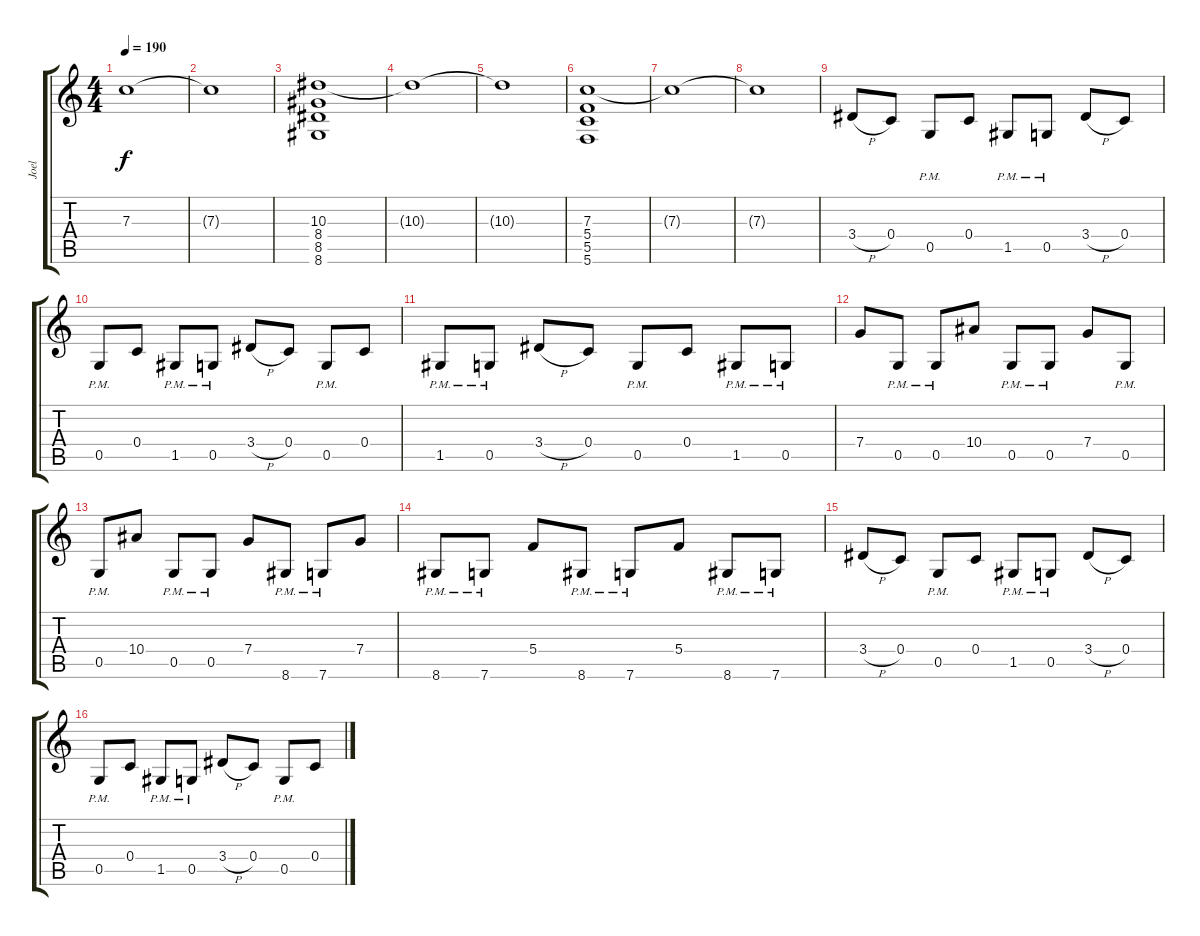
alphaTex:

\track ("Joel" "Joel") {instrument distortionguitar}
\staff {score tabs}
\tuning (D4 A3 F3 C3 G2 C2) {hide}
\ts (4 4)
\tempo 190
\clef g2
\ks c
7.3{t}.1{dy f} |
7.3{t}.1 |
(10.3 8.4 8.5 8.6).1 |
10.3{t}.1 |
10.3{t}.1 |
(7.3 5.4 5.5 5.6).1 |
7.3{t}.1 |
7.3{t}.1 |
3.4{h}.8 0.4.8 0.5{pm}.8 0.4.8 1.5{pm}.8 0.5{pm}.8 3.4{h}.8 0.4.8 |
0.5{pm}.8 0.4.8 1.5{pm}.8 0.5{pm}.8 3.4{h}.8 0.4.8 0.5{pm}.8 0.4.8 |
1.5{pm}.8 0.5{pm}.8 3.4{h}.8 0.4.8 0.5{pm}.8 0.4.8 1.5{pm}.8 0.5{pm}.8 |
7.4.8 0.5{pm}.8 0.5{pm}.8 10.4.8 0.5{pm}.8 0.5{pm}.8 7.4.8 0.5{pm}.8 |
0.5{pm}.8 10.4.8 0.5{pm}.8 0.5{pm}.8 7.4.8 8.6{pm}.8 7.6{pm}.8 7.4.8 |
8.6{pm}.8 7.6{pm}.8 5.4.8 8.6{pm}.8 7.6{pm}.8 5.4.8 8.6{pm}.8 7.6{pm}.8 |
3.4{h}.8 0.4.8 0.5{pm}.8 0.4.8 1.5{pm}.8 0.5{pm}.8 3.4{h}.8 0.4.8 |
0.5{pm}.8 0.4.8 1.5{pm}.8 0.5{pm}.8 3.4{h}.8 0.4.8 0.5{pm}.8 0.4.8
